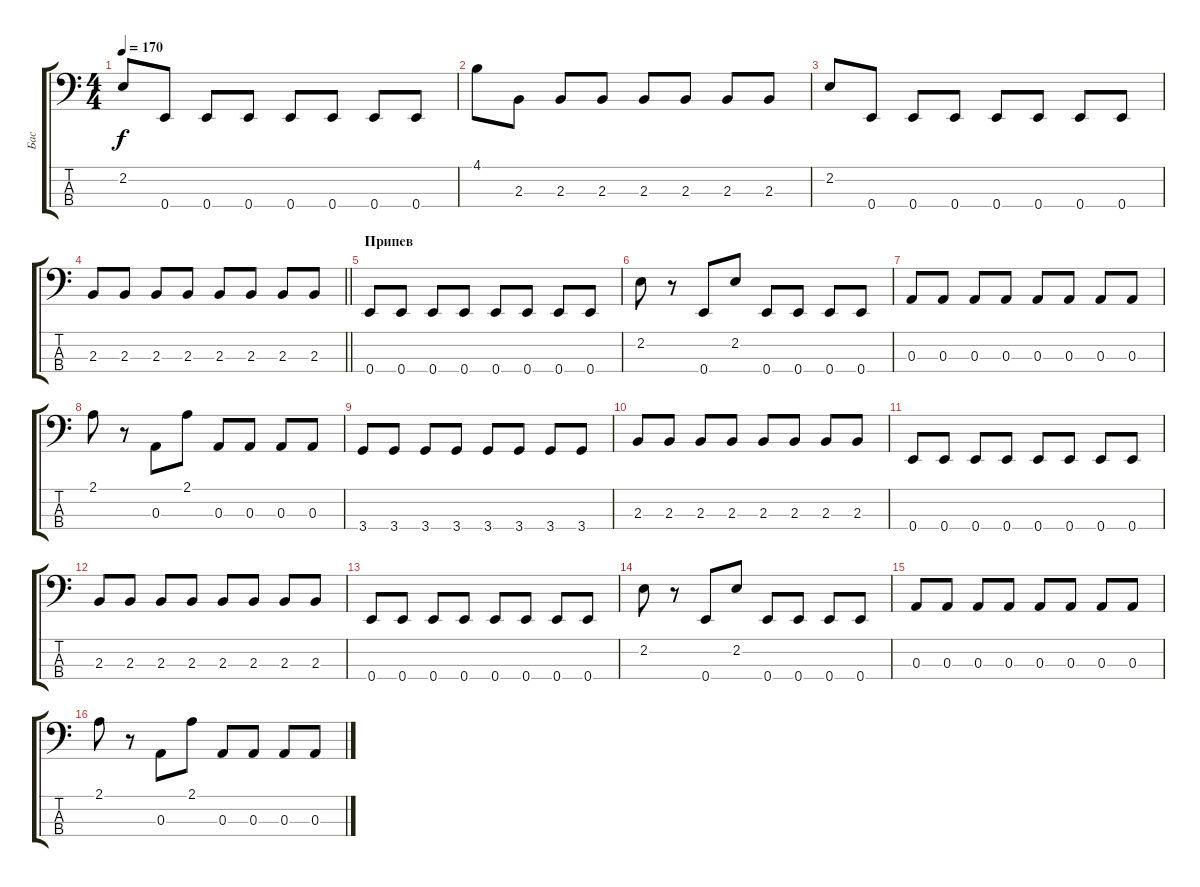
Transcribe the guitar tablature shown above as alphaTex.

\track ("Бас" "Бас") {instrument electricbasspick}
\staff {score tabs}
\tuning (G2 D2 A1 E1) {hide}
\ts (4 4)
\tempo 170
\clef f4
\ks c
2.2.8{dy f} 0.4.8 0.4.8 0.4.8 0.4.8 0.4.8 0.4.8 0.4.8 |
4.1.8 2.3.8 2.3.8 2.3.8 2.3.8 2.3.8 2.3.8 2.3.8 |
2.2.8 0.4.8 0.4.8 0.4.8 0.4.8 0.4.8 0.4.8 0.4.8 |
\barLineRight lightlight
2.3.8 2.3.8 2.3.8 2.3.8 2.3.8 2.3.8 2.3.8 2.3.8 |
\section ("" "Припев")
0.4.8 0.4.8 0.4.8 0.4.8 0.4.8 0.4.8 0.4.8 0.4.8 |
2.2.8 r.8 0.4.8 2.2.8 0.4.8 0.4.8 0.4.8 0.4.8 |
0.3.8 0.3.8 0.3.8 0.3.8 0.3.8 0.3.8 0.3.8 0.3.8 |
2.1.8 r.8 0.3.8 2.1.8 0.3.8 0.3.8 0.3.8 0.3.8 |
3.4.8 3.4.8 3.4.8 3.4.8 3.4.8 3.4.8 3.4.8 3.4.8 |
2.3.8 2.3.8 2.3.8 2.3.8 2.3.8 2.3.8 2.3.8 2.3.8 |
0.4.8 0.4.8 0.4.8 0.4.8 0.4.8 0.4.8 0.4.8 0.4.8 |
2.3.8 2.3.8 2.3.8 2.3.8 2.3.8 2.3.8 2.3.8 2.3.8 |
0.4.8 0.4.8 0.4.8 0.4.8 0.4.8 0.4.8 0.4.8 0.4.8 |
2.2.8 r.8 0.4.8 2.2.8 0.4.8 0.4.8 0.4.8 0.4.8 |
0.3.8 0.3.8 0.3.8 0.3.8 0.3.8 0.3.8 0.3.8 0.3.8 |
2.1.8 r.8 0.3.8 2.1.8 0.3.8 0.3.8 0.3.8 0.3.8
